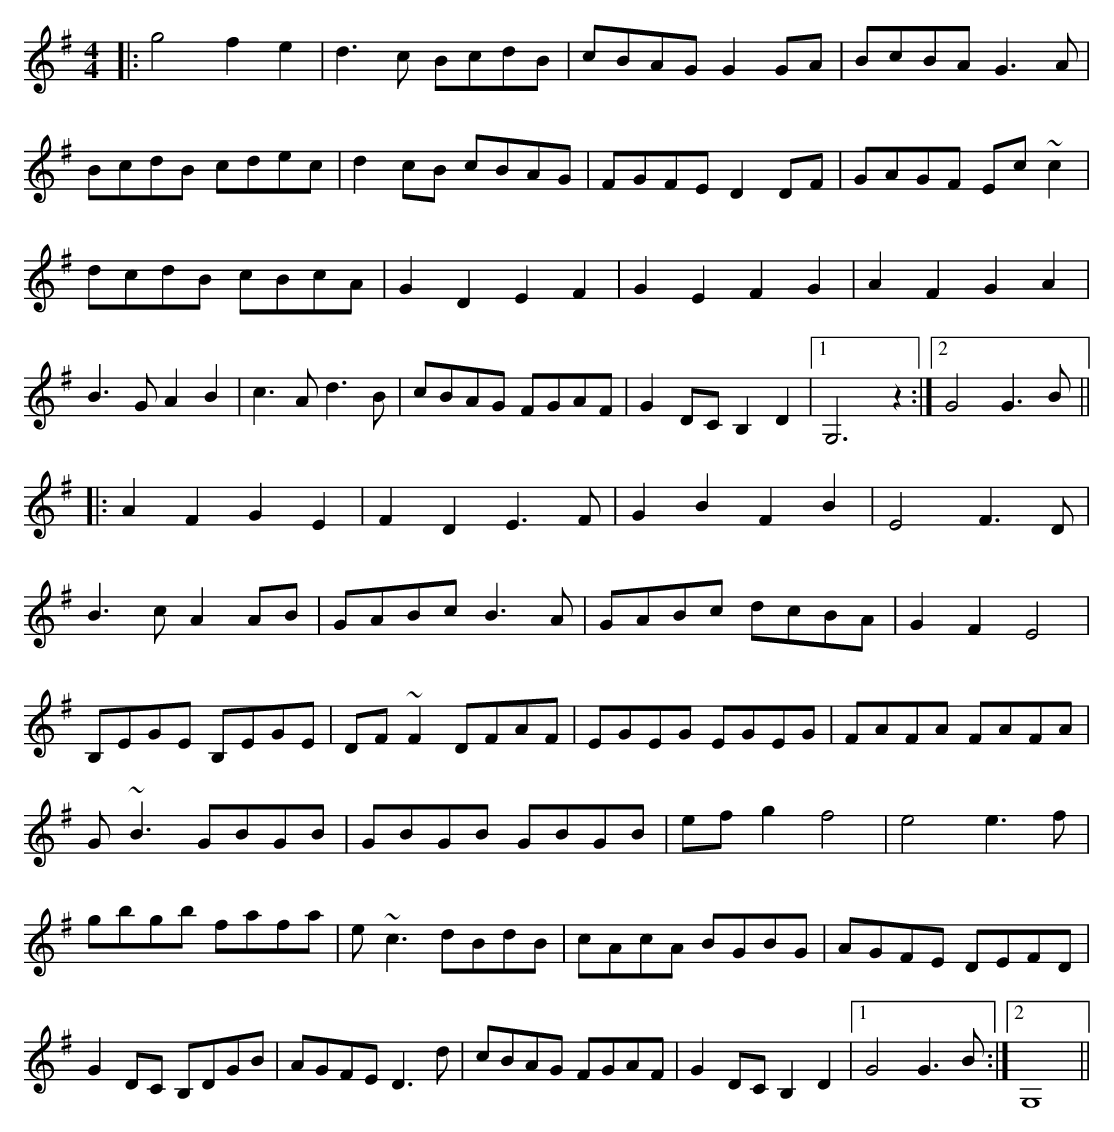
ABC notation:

X:1
M:4/4
K:G
|:g4 f2e2|d3c BcdB|cBAG G2GA|BcBA G3A|
BcdB cdec|d2cB cBAG|FGFE D2DF|GAGF Ec~c2|
dcdB cBcA|G2D2 E2F2|G2E2 F2G2|A2F2 G2A2|
B3G A2B2|c3A d3B|cBAG FGAF|G2DC B,2D2|1 G,6 z2:|2 G4 G3B||
|:A2F2 G2E2|F2D2 E3F|G2B2 F2B2|E4F3D|
B3c A2AB|GABc B3A|GABc dcBA|G2F2 E4|
B,EGE B,EGE|DF~F2 DFAF|EGEG EGEG|FAFA FAFA|
G~B3 GBGB|GBGB GBGB|efg2 f4|e4 e3f|
gbgb fafa|e~c3 dBdB|cAcA BGBG|AGFE DEFD|
G2DC B,DGB|AGFE D3d|cBAG FGAF|G2DC B,2D2|1 G4 G3B:|2 G,8||
